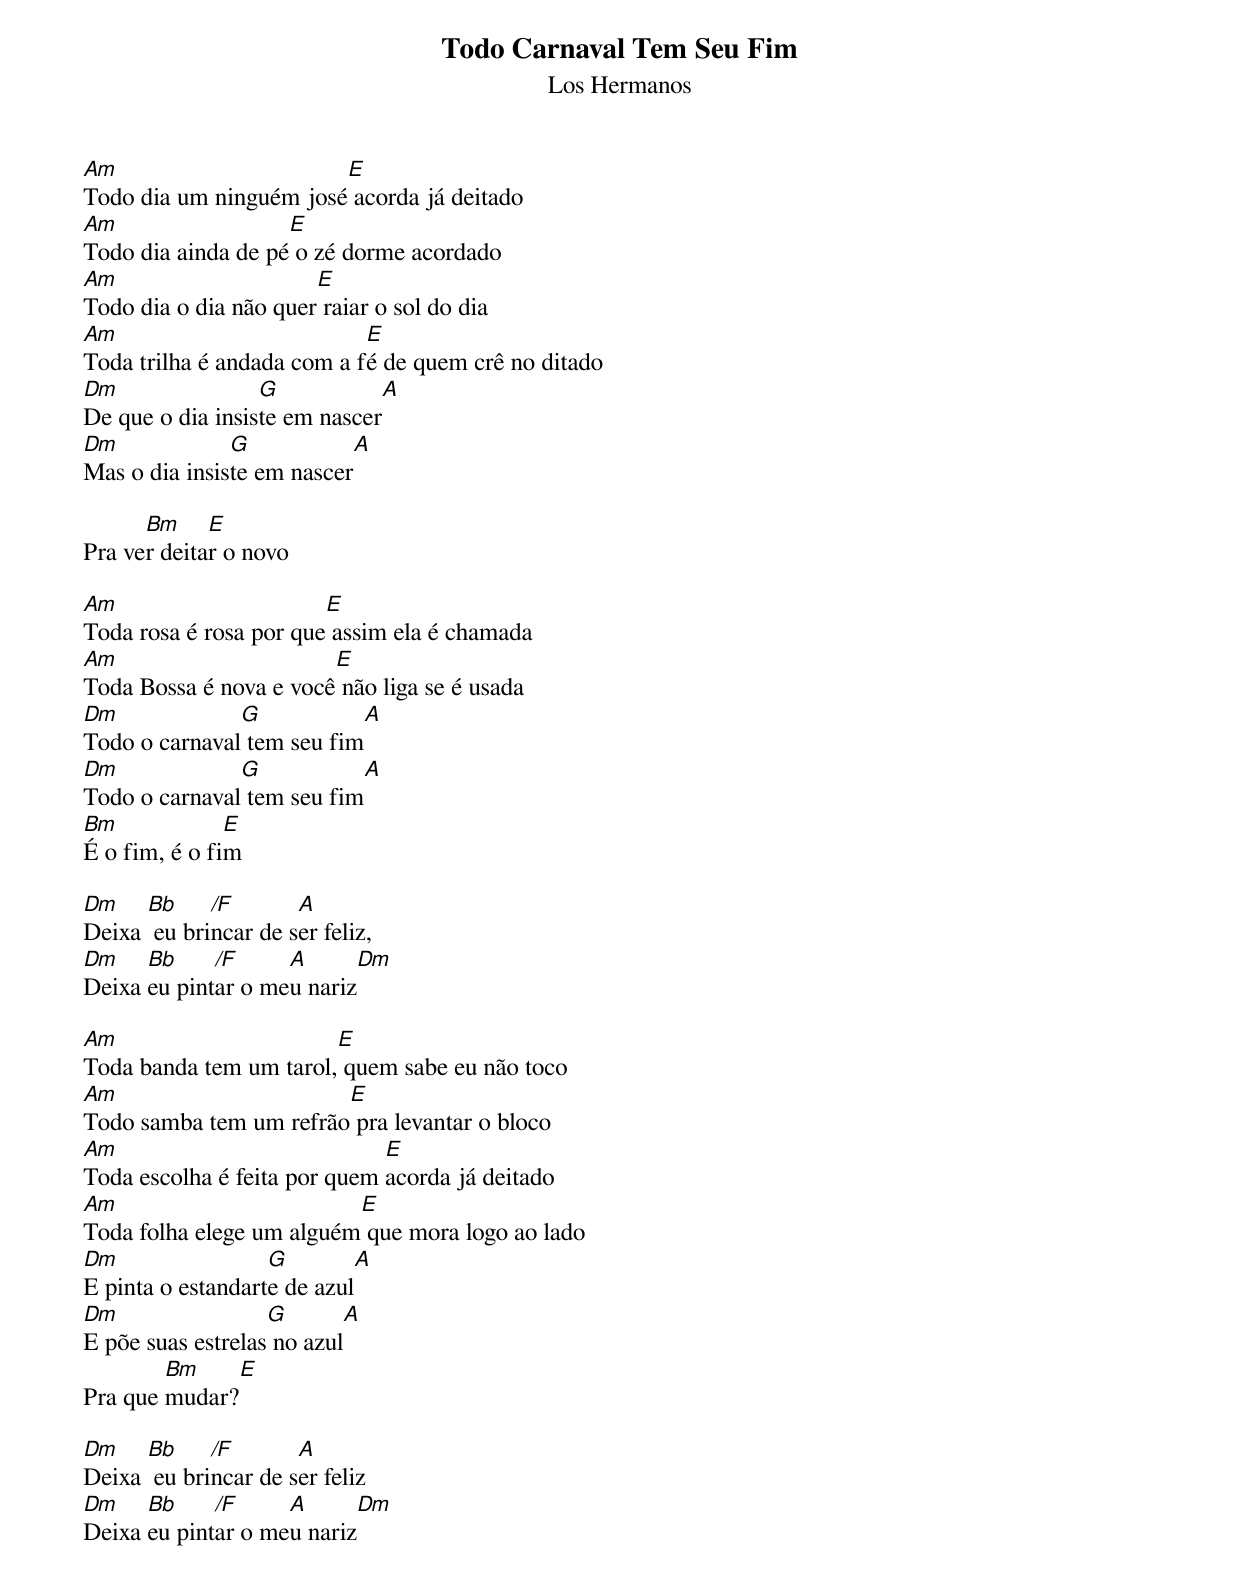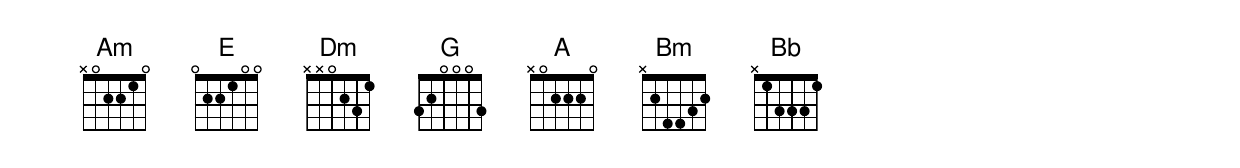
Todo Carnaval Tem Seu Fim
Los Hermanos

Am                      E
Todo dia um ninguém josé acorda já deitado
Am                  E
Todo dia ainda de pé o zé dorme acordado
Am                     E
Todo dia o dia não quer raiar o sol do dia
Am                          E
Toda trilha é andada com a fé de quem crê no ditado
Dm                G                A
De que o dia insiste em nascer
Dm             G                A
Mas o dia insiste em nascer

      Bm     E
Pra ver deitar o novo

Am                      E
Toda rosa é rosa por que assim ela é chamada
Am                      E
Toda Bossa é nova e você não liga se é usada
Dm             G              A
Todo o carnaval tem seu fim
Dm             G              A
Todo o carnaval tem seu fim
Bm             E
É o fim, é o fim

Dm    Bb     /F       A
Deixa  eu brincar de ser feliz,
Dm    Bb     /F     A         Dm
Deixa eu pintar o meu nariz

Am                      E
Toda banda tem um tarol, quem sabe eu não toco
Am                      E
Todo samba tem um refrão pra levantar o bloco
Am                            E
Toda escolha é feita por quem acorda já deitado
Am                        E
Toda folha elege um alguém que mora logo ao lado
Dm                 G            A
E pinta o estandarte de azul
Dm                 G           A
E põe suas estrelas no azul
        Bm    E
Pra que mudar?

Dm    Bb     /F       A
Deixa  eu brincar de ser feliz
Dm    Bb     /F     A         Dm
Deixa eu pintar o meu nariz
